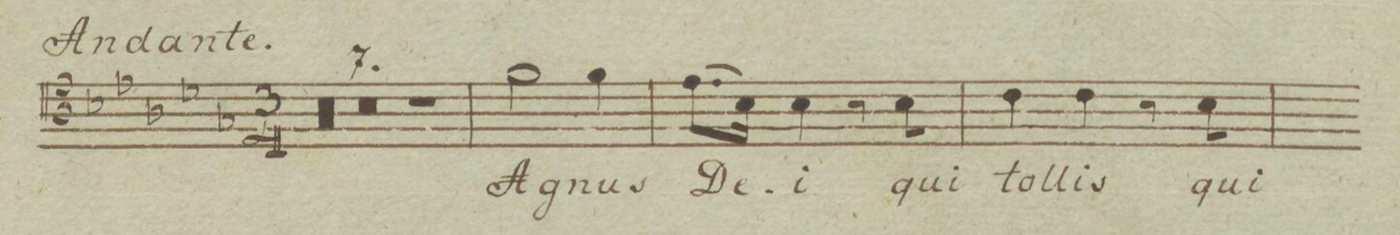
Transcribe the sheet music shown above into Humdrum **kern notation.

**kern	**text
*I"Tenore.	*
*clefC4	*
*k[b-e-a-d-g-]	*
*M3/4	*
0.r	.
=2	=2
=3	=3
=4	=4
=5	=5
1.r	.
=6	=6
=7	=7
2.r	.
=8	=8
2f\	A-
4f\	-gnus
=9	=9
(8.e-\L	De-
16B-\Jk)	.
4B-\	-i
8r	.
8B-\	qui
=10	=10
4c\	tol-
4c\	-lis
8r	.
8B-\	qui
=11	=11
*-	*-
